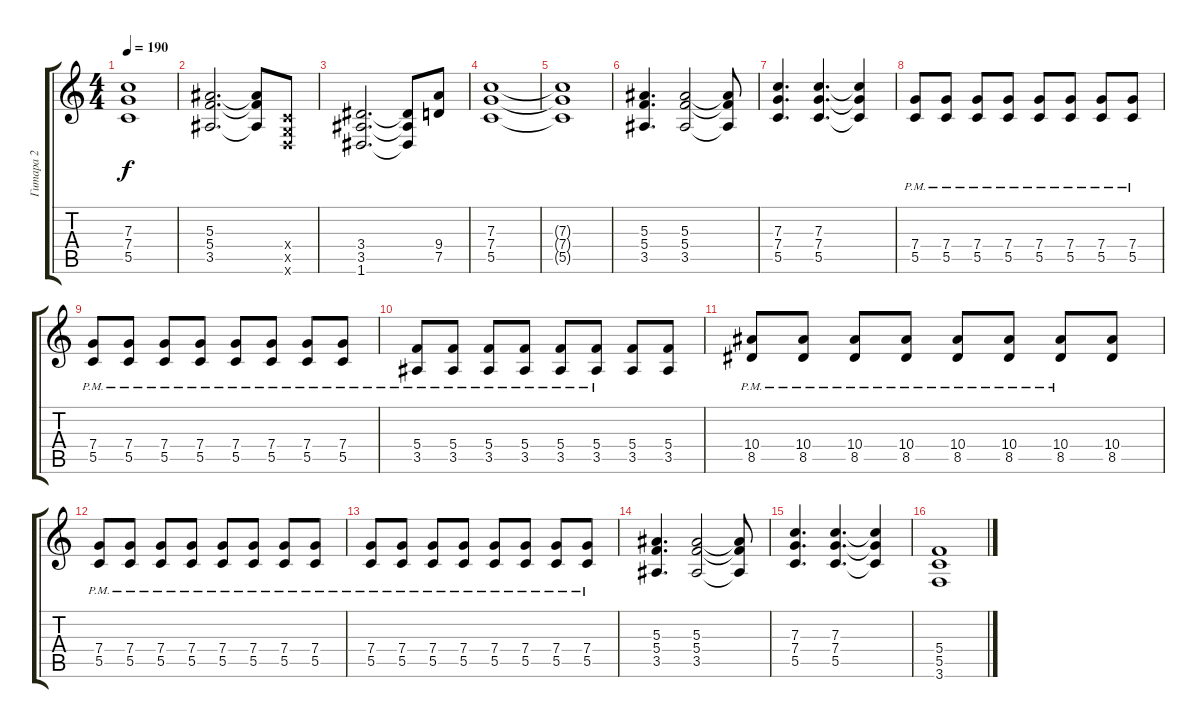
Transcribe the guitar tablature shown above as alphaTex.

\track ("Гитара 2" "Гитара 2") {instrument distortionguitar}
\staff {score tabs}
\tuning (D4 A3 F3 C3 G2 D2) {hide}
\ts (4 4)
\tempo 190
\clef g2
\ks c
(7.3{t} 7.4{t} 5.5{t}).1{dy f} |
(5.3 5.4 3.5).2{d} (5.3{t} 5.4{t} 3.5{t}).8 (0.4{x} 0.5{x} 0.6{x}).8 |
(3.4 3.5 1.6).2{d} (3.4{t} 3.5{t} 1.6{t}).8 (9.4 7.5).8 |
(7.3 7.4 5.5).1 |
(7.3{t} 7.4{t} 5.5{t}).1 |
(5.3 5.4 3.5).4{d} (5.3 5.4 3.5).2 (5.3{t} 5.4{t} 3.5{t}).8 |
(7.3 7.4 5.5).4{d} (7.3 7.4 5.5).4{d} (7.3{t} 7.4{t} 5.5{t}).4 |
(7.4{pm} 5.5{pm}).8 (7.4{pm} 5.5{pm}).8 (7.4{pm} 5.5{pm}).8 (7.4{pm} 5.5{pm}).8 (7.4{pm} 5.5{pm}).8 (7.4{pm} 5.5{pm}).8 (7.4{pm} 5.5{pm}).8 (7.4{pm} 5.5{pm}).8 |
(7.4{pm} 5.5{pm}).8 (7.4{pm} 5.5{pm}).8 (7.4{pm} 5.5{pm}).8 (7.4{pm} 5.5{pm}).8 (7.4{pm} 5.5{pm}).8 (7.4{pm} 5.5{pm}).8 (7.4{pm} 5.5{pm}).8 (7.4{pm} 5.5{pm}).8 |
(5.4{pm} 3.5{pm}).8 (5.4{pm} 3.5{pm}).8 (5.4{pm} 3.5{pm}).8 (5.4{pm} 3.5{pm}).8 (5.4{pm} 3.5{pm}).8 (5.4{pm} 3.5{pm}).8 (5.4 3.5).8 (5.4 3.5).8 |
(10.4{pm} 8.5{pm}).8 (10.4{pm} 8.5{pm}).8 (10.4{pm} 8.5{pm}).8 (10.4{pm} 8.5{pm}).8 (10.4{pm} 8.5{pm}).8 (10.4{pm} 8.5{pm}).8 (10.4{pm} 8.5{pm}).8 (10.4 8.5).8 |
(7.4{pm} 5.5{pm}).8 (7.4{pm} 5.5{pm}).8 (7.4{pm} 5.5{pm}).8 (7.4{pm} 5.5{pm}).8 (7.4{pm} 5.5{pm}).8 (7.4{pm} 5.5{pm}).8 (7.4{pm} 5.5{pm}).8 (7.4{pm} 5.5{pm}).8 |
(7.4{pm} 5.5{pm}).8 (7.4{pm} 5.5{pm}).8 (7.4{pm} 5.5{pm}).8 (7.4{pm} 5.5{pm}).8 (7.4{pm} 5.5{pm}).8 (7.4{pm} 5.5{pm}).8 (7.4{pm} 5.5{pm}).8 (7.4{pm} 5.5{pm}).8 |
(5.3 5.4 3.5).4{d} (5.3 5.4 3.5).2 (5.3{t} 5.4{t} 3.5{t}).8 |
(7.3 7.4 5.5).4{d} (7.3 7.4 5.5).4{d} (7.3{t} 7.4{t} 5.5{t}).4 |
(5.4 5.5 3.6).1
